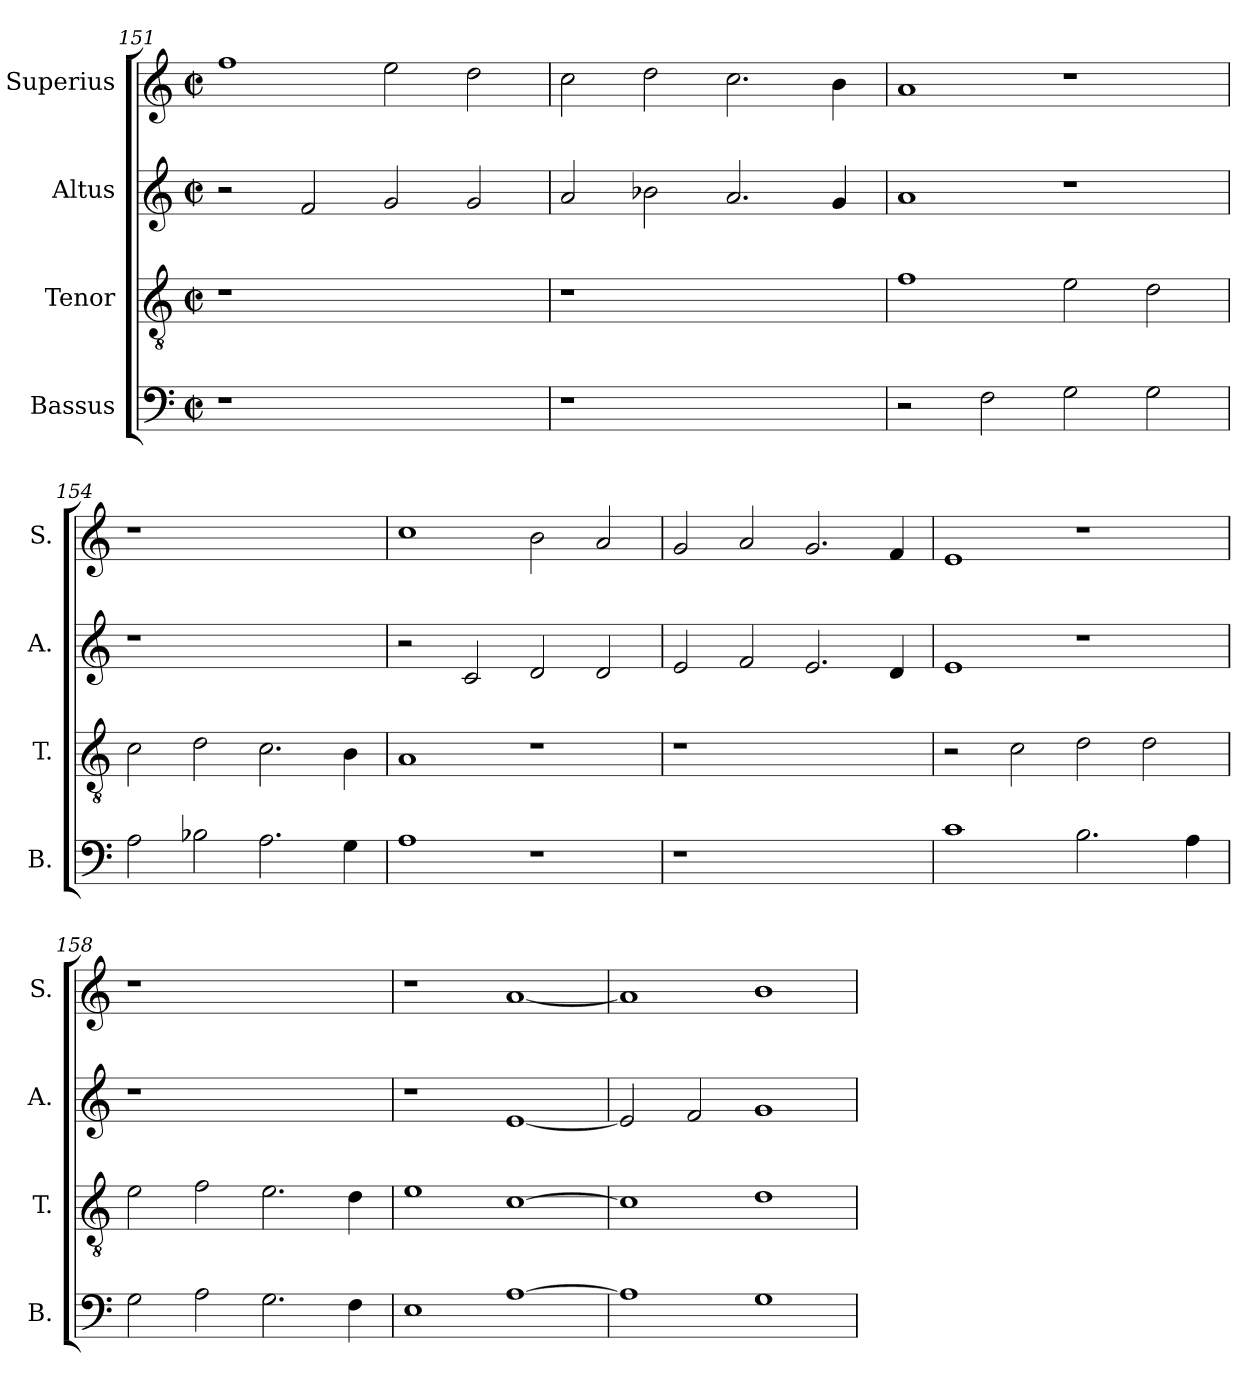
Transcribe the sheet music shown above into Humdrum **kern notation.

**kern	**kern	**kern	**kern
*part4	*part3	*part2	*part1
*staff4	*staff3	*staff2	*staff1
*I"Bassus	*I"Tenor	*I"Altus	*I"Superius
*I'B.	*I'T.	*I'A.	*I'S.
*clefF4	*clefGv2	*clefG2	*clefG2
*	*ITrd7c12	*	*
*k[]	*k[]	*k[]	*k[]
*C:	*C:	*C:	*C:
*M2/2	*M2/2	*M2/2	*M2/2
*met(c|)	*met(c|)	*met(c|)	*met(c|)
=151	=151	=151	=151
!LO:N:vis=1	!LO:N:vis=1	!	!
1r	1r	2r	1ffi
.	.	2fi/	.
1ryy	1ryy	2gi/	2eei\
.	.	2gi/	2ddi\
=152	=152	=152	=152
!LO:N:vis=1	!LO:N:vis=1	!	!
1r	1r	2ai/	2cci\
.	.	2b-Xi\	2ddi\
1ryy	1ryy	2.ai/	2.cci\
.	.	4gi/	4bi\
!!LO:PB:g=z
=153	=153	=153	=153
2r	1Fi	1ai	1ai
2Fi\	.	.	.
2Gi\	2Ei\	1r	1r
2Gi\	2Di\	.	.
=154	=154	=154	=154
!	!	!LO:N:vis=1	!LO:N:vis=1
2Ai\	2Ci\	1r	1r
2B-Xi\	2Di\	.	.
2.Ai\	2.Ci\	1ryy	1ryy
4Gi\	4BBi\	.	.
=155	=155	=155	=155
1Ai	1AAi	2r	1cci
.	.	2ci/	.
1r	1r	2di/	2bi\
.	.	2di/	2ai/
=156	=156	=156	=156
!LO:N:vis=1	!LO:N:vis=1	!	!
1r	1r	2ei/	2gi/
.	.	2fi/	2ai/
1ryy	1ryy	2.ei/	2.gi/
.	.	4di/	4fi/
=157	=157	=157	=157
1ci	2r	1ei	1ei
.	2Ci\	.	.
2.Bi\	2Di\	1r	1r
.	2Di\	.	.
4Ai\	.	.	.
!!LO:LB:g=z
=158	=158	=158	=158
!	!	!LO:N:vis=1	!LO:N:vis=1
2Gi\	2Ei\	1r	1r
2Ai\	2Fi\	.	.
2.Gi\	2.Ei\	1ryy	1ryy
4Fi\	4Di\	.	.
=159	=159	=159	=159
1Ei	1Ei	1r	1r
[>1Ai	[>1Ci	[<1ei	[<1ai
=160	=160	=160	=160
1Ai]	1Ci]	2ei/]	1ai]
.	.	2fi/	.
1Gi	1Di	1gi	1bi
=	=	=	=
*-	*-	*-	*-
